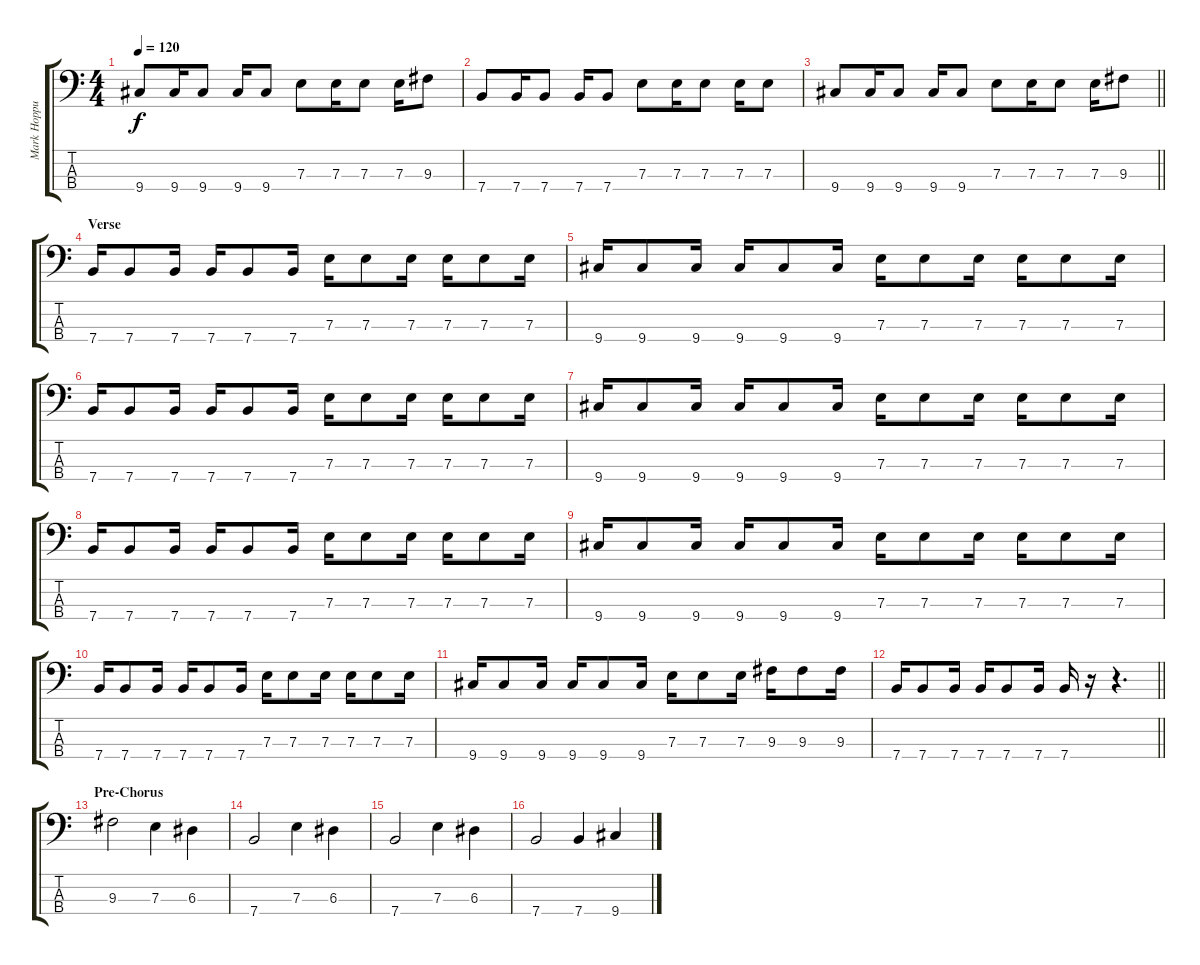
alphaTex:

\track ("Mark Hoppus" "Mark Hoppu") {instrument electricbasspick}
\staff {score tabs}
\tuning (G2 D2 A1 E1) {hide}
\ts (4 4)
\tempo 120
\clef f4
\ks c
9.4.8{dy f} 9.4.16 9.4.8 9.4.16 9.4.8 7.3.8 7.3.16 7.3.8 7.3.16 9.3.8 |
7.4.8 7.4.16 7.4.8 7.4.16 7.4.8 7.3.8 7.3.16 7.3.8 7.3.16 7.3.8 |
\barLineRight lightlight
9.4.8 9.4.16 9.4.8 9.4.16 9.4.8 7.3.8 7.3.16 7.3.8 7.3.16 9.3.8 |
\section ("" "Verse")
7.4.16 7.4.8 7.4.16 7.4.16 7.4.8 7.4.16 7.3.16 7.3.8 7.3.16 7.3.16 7.3.8 7.3.16 |
9.4.16 9.4.8 9.4.16 9.4.16 9.4.8 9.4.16 7.3.16 7.3.8 7.3.16 7.3.16 7.3.8 7.3.16 |
7.4.16 7.4.8 7.4.16 7.4.16 7.4.8 7.4.16 7.3.16 7.3.8 7.3.16 7.3.16 7.3.8 7.3.16 |
9.4.16 9.4.8 9.4.16 9.4.16 9.4.8 9.4.16 7.3.16 7.3.8 7.3.16 7.3.16 7.3.8 7.3.16 |
7.4.16 7.4.8 7.4.16 7.4.16 7.4.8 7.4.16 7.3.16 7.3.8 7.3.16 7.3.16 7.3.8 7.3.16 |
9.4.16 9.4.8 9.4.16 9.4.16 9.4.8 9.4.16 7.3.16 7.3.8 7.3.16 7.3.16 7.3.8 7.3.16 |
7.4.16 7.4.8 7.4.16 7.4.16 7.4.8 7.4.16 7.3.16 7.3.8 7.3.16 7.3.16 7.3.8 7.3.16 |
9.4.16 9.4.8 9.4.16 9.4.16 9.4.8 9.4.16 7.3.16 7.3.8 7.3.16 9.3.16 9.3.8 9.3.16 |
\barLineRight lightlight
7.4.16 7.4.8 7.4.16 7.4.16 7.4.8 7.4.16 7.4.16 r.16 r.4{d} |
\section ("" "Pre-Chorus")
9.3.2 7.3.4 6.3.4 |
7.4.2 7.3.4 6.3.4 |
7.4.2 7.3.4 6.3.4 |
7.4.2 7.4.4 9.4.4
